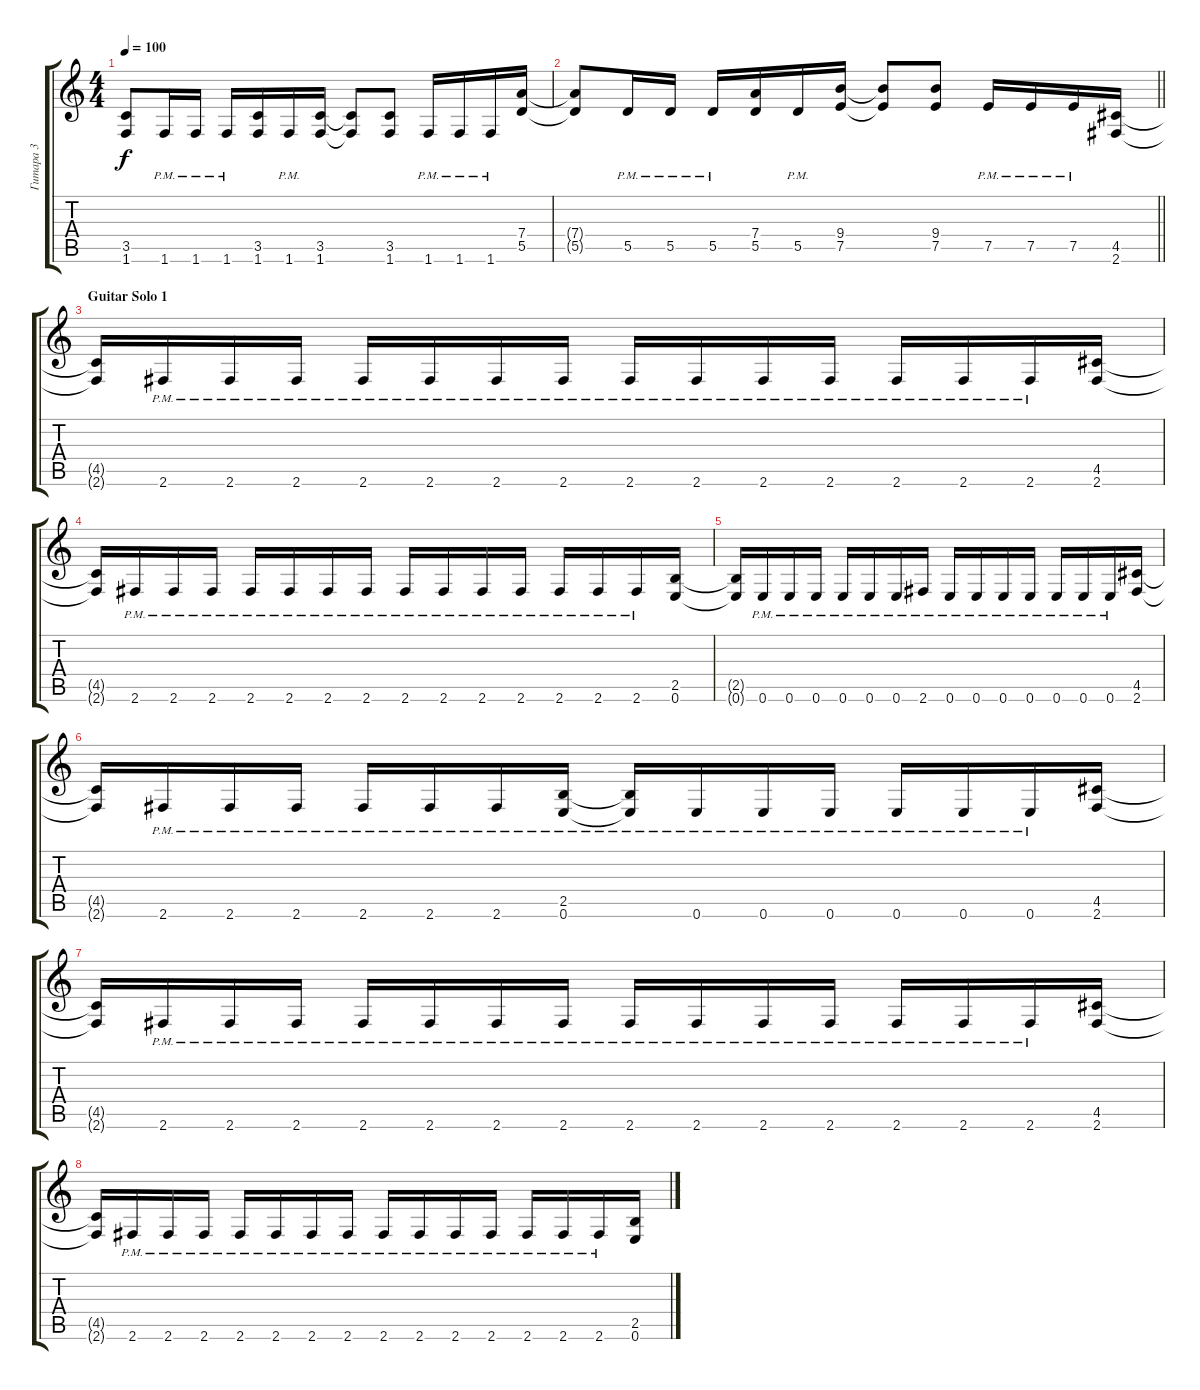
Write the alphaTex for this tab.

\track ("Гитара 3" "Гитара 3") {instrument distortionguitar}
\staff {score tabs}
\tuning (E4 B3 G3 D3 A2 E2) {hide}
\ts (4 4)
\tempo 100
\clef g2
\ks aminor
(3.5{t} 1.6{t}).8{dy f} 1.6{pm}.16 1.6{pm}.16 1.6{pm}.16 (3.5 1.6).16 1.6{pm}.16 (3.5 1.6).16 (3.5{t} 1.6{t}).8 (3.5 1.6).8 1.6{pm}.16 1.6{pm}.16 1.6{pm}.16 (7.4 5.5).16 |
\barLineRight lightlight
(7.4{t} 5.5{t}).8 5.5{pm}.16 5.5{pm}.16 5.5{pm}.16 (7.4 5.5).16 5.5{pm}.16 (9.4 7.5).16 (9.4{t} 7.5{t}).8 (9.4 7.5).8 7.5{pm}.16 7.5{pm}.16 7.5{pm}.16 (4.5 2.6).16 |
\section ("" "Guitar Solo 1")
(4.5{t} 2.6{t}).16 2.6{pm}.16 2.6{pm}.16 2.6{pm}.16 2.6{pm}.16 2.6{pm}.16 2.6{pm}.16 2.6{pm}.16 2.6{pm}.16 2.6{pm}.16 2.6{pm}.16 2.6{pm}.16 2.6{pm}.16 2.6{pm}.16 2.6{pm}.16 (4.5 2.6).16 |
(4.5{t} 2.6{t}).16 2.6{pm}.16 2.6{pm}.16 2.6{pm}.16 2.6{pm}.16 2.6{pm}.16 2.6{pm}.16 2.6{pm}.16 2.6{pm}.16 2.6{pm}.16 2.6{pm}.16 2.6{pm}.16 2.6{pm}.16 2.6{pm}.16 2.6{pm}.16 (2.5 0.6).16 |
(2.5{t} 0.6{t}).16 0.6{pm}.16 0.6{pm}.16 0.6{pm}.16 0.6{pm}.16 0.6{pm}.16 0.6{pm}.16 2.6{pm}.16 0.6{pm}.16 0.6{pm}.16 0.6{pm}.16 0.6{pm}.16 0.6{pm}.16 0.6{pm}.16 0.6{pm}.16 (4.5 2.6).16 |
(4.5{t} 2.6{t}).16 2.6{pm}.16 2.6{pm}.16 2.6{pm}.16 2.6{pm}.16 2.6{pm}.16 2.6{pm}.16 (2.5 0.6{pm}).16 (2.5{t} 0.6{pm t}).16 0.6{pm}.16 0.6{pm}.16 0.6{pm}.16 0.6{pm}.16 0.6{pm}.16 0.6{pm}.16 (4.5 2.6).16 |
(4.5{t} 2.6{t}).16 2.6{pm}.16 2.6{pm}.16 2.6{pm}.16 2.6{pm}.16 2.6{pm}.16 2.6{pm}.16 2.6{pm}.16 2.6{pm}.16 2.6{pm}.16 2.6{pm}.16 2.6{pm}.16 2.6{pm}.16 2.6{pm}.16 2.6{pm}.16 (4.5 2.6).16 |
(4.5{t} 2.6{t}).16 2.6{pm}.16 2.6{pm}.16 2.6{pm}.16 2.6{pm}.16 2.6{pm}.16 2.6{pm}.16 2.6{pm}.16 2.6{pm}.16 2.6{pm}.16 2.6{pm}.16 2.6{pm}.16 2.6{pm}.16 2.6{pm}.16 2.6{pm}.16 (2.5 0.6).16
